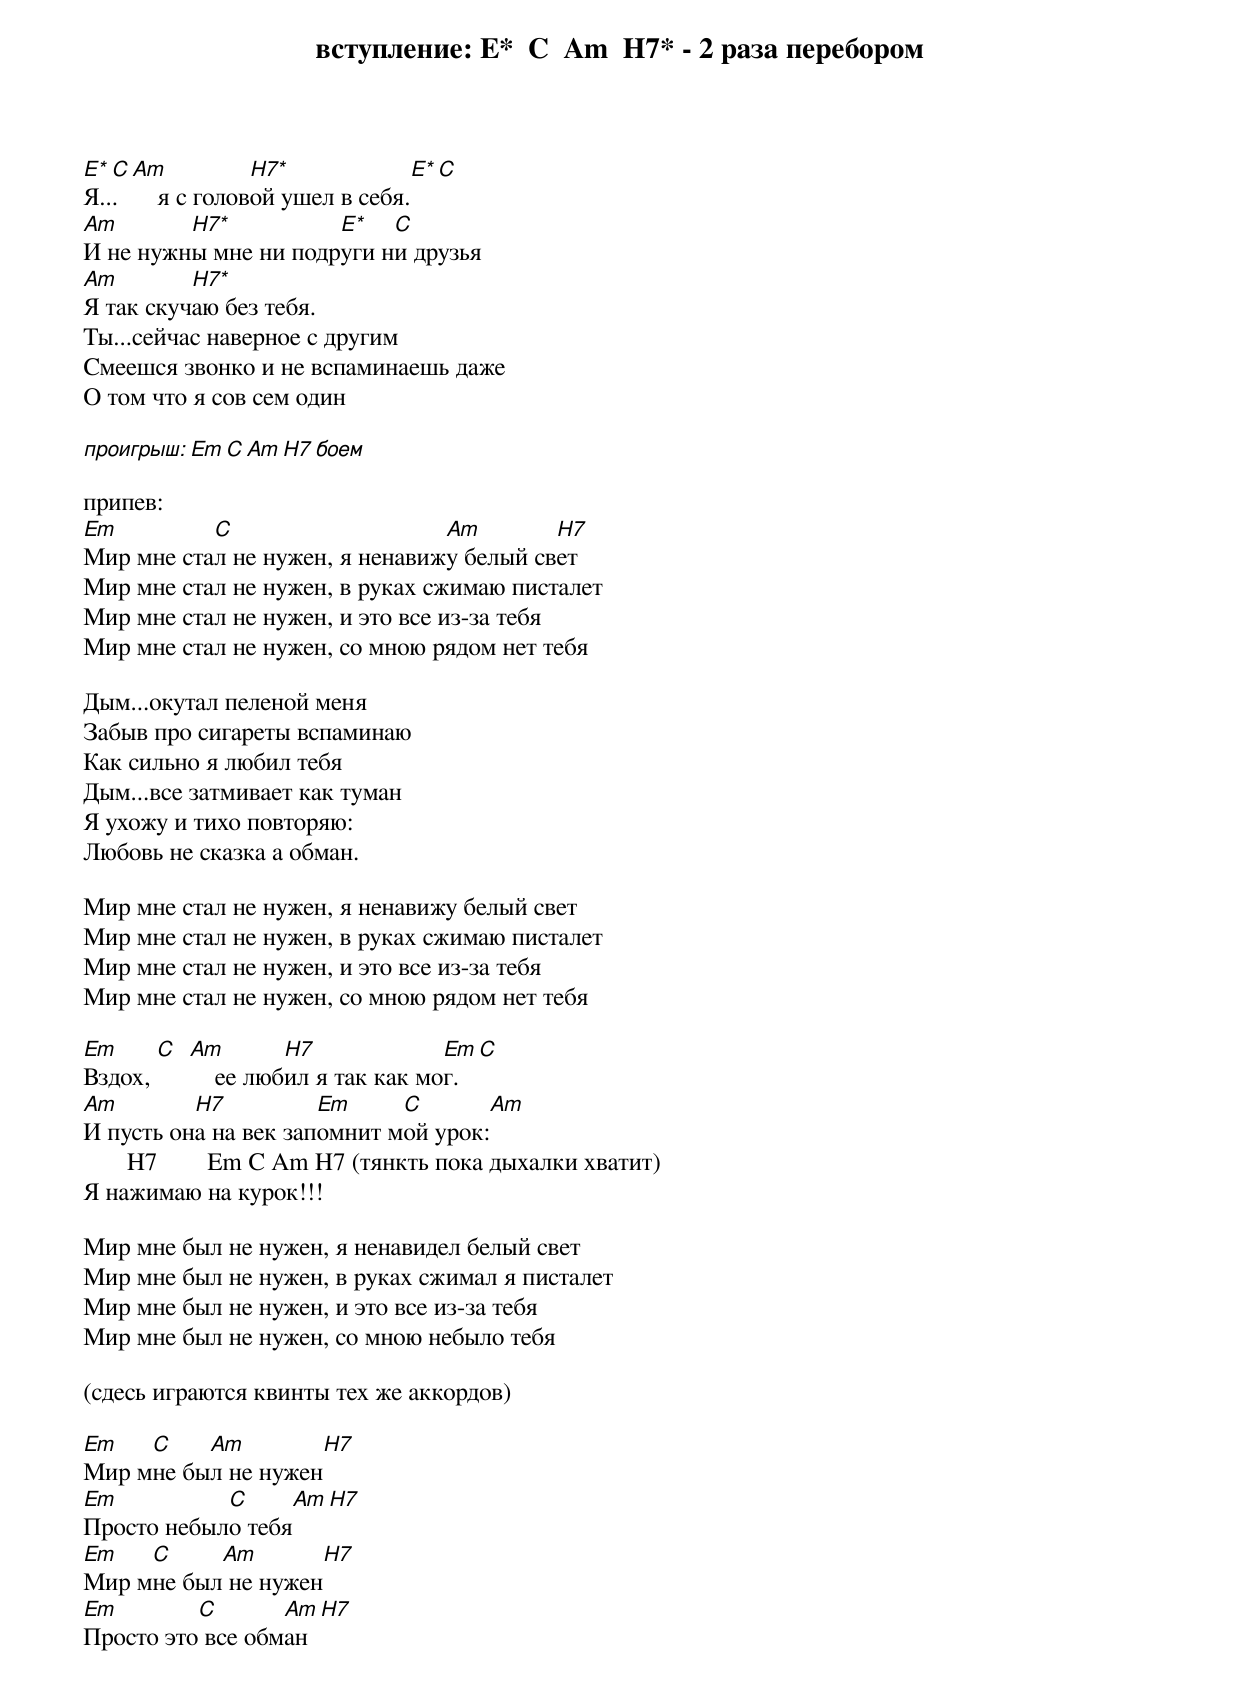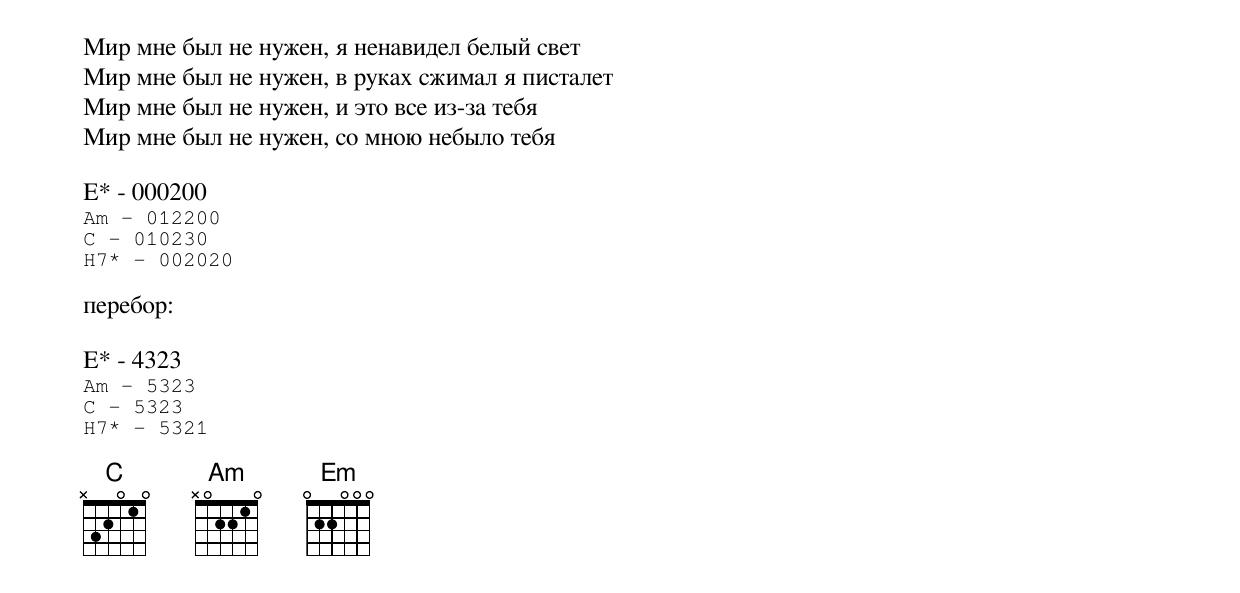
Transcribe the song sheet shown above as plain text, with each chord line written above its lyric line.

вступление: E*  C  Am  H7* - 2 раза перебором

E* C Am           H7*                      E* C
Я...     я с головой ушел в себя.
Am       H7*          E*   C
И не нужны мне ни подруги ни друзья
Am        H7*
Я так скучаю без тебя.
Ты...сейчас наверное с другим
Смеешся звонко и не вспаминаешь даже
О том что я сов сем один

проигрыш: Em C Am H7 боем

припев:
Em         C                    Am        H7
Мир мне стал не нужен, я ненавижу белый свет
Мир мне стал не нужен, в руках сжимаю писталет
Мир мне стал не нужен, и это все из-за тебя
Мир мне стал не нужен, со мною рядом нет тебя

Дым...окутал пеленой меня
Забыв про сигареты вспаминаю
Как сильно я любил тебя
Дым...все затмивает как туман
Я ухожу и тихо повторяю:
Любовь не сказка а обман.

Мир мне стал не нужен, я ненавижу белый свет
Мир мне стал не нужен, в руках сжимаю писталет
Мир мне стал не нужен, и это все из-за тебя
Мир мне стал не нужен, со мною рядом нет тебя

Em     C Am        H7             Em  C
Вздох,       ее любил я так как мог.
Am        H7          Em     C           Am
И пусть она на век запомнит мой урок:
       H7        Em C Am H7 (тянкть пока дыхалки хватит)
Я нажимаю на курок!!!

Мир мне был не нужен, я ненавидел белый свет
Мир мне был не нужен, в руках сжимал я писталет
Мир мне был не нужен, и это все из-за тебя
Мир мне был не нужен, со мною небыло тебя

(сдесь играются квинты тех же аккордов)

Em   C    Am         H7
Мир мне был не нужен
Em          C     Am    H7
Просто небыло тебя
Em   C     Am        H7
Мир мне был не нужен
Em        C       Am  H7
Просто это все обман

Мир мне был не нужен, я ненавидел белый свет
Мир мне был не нужен, в руках сжимал я писталет
Мир мне был не нужен, и это все из-за тебя
Мир мне был не нужен, со мною небыло тебя

E* - 000200
Am - 012200
C - 010230
H7* - 002020

перебор:

E* - 4323
Am - 5323
C - 5323
H7* - 5321
